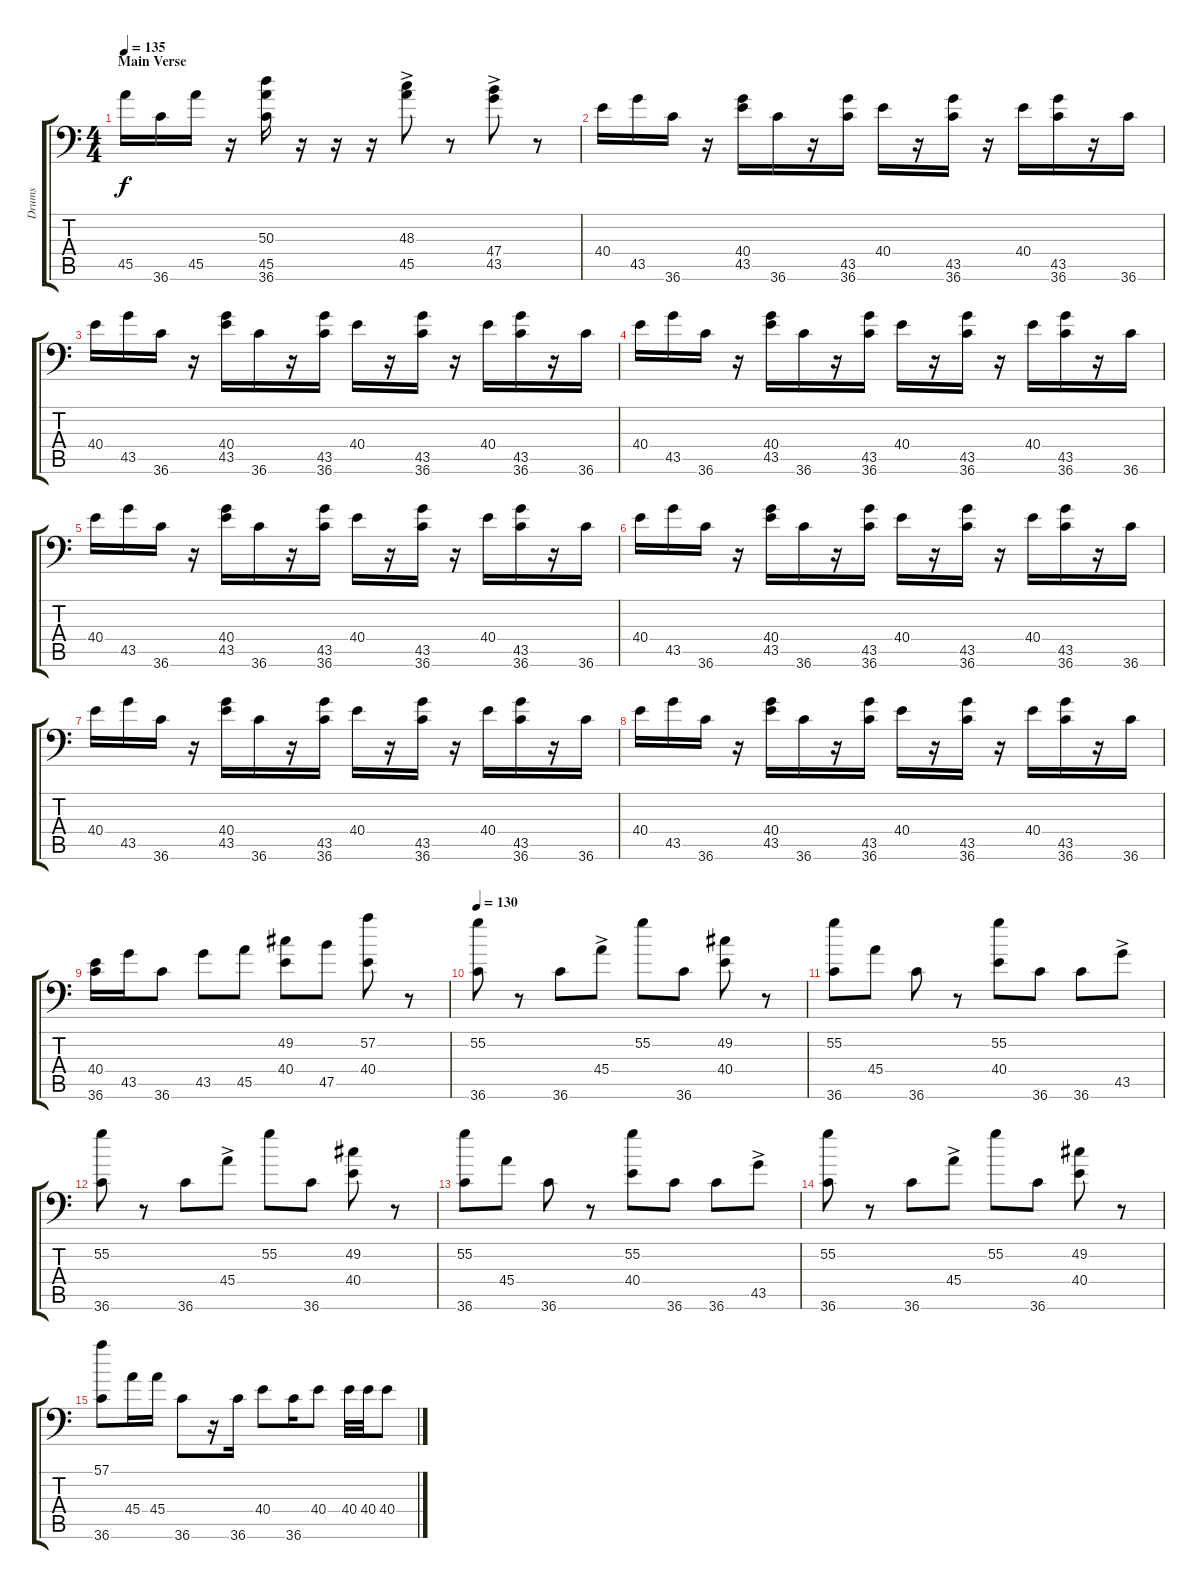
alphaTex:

\track ("Drums" "Drums") {instrument acousticgrandpiano}
\staff {score tabs}
\tuning (C-1 C-1 C-1 C-1 C-1 C-1) {hide}
\ts (4 4)
\section ("" "Main Verse")
\tempo 135
\clef f4
\ks c
45.5.16{dy f} 36.6.16 45.5.16 r.16 (50.3 45.5 36.6).16 r.16 r.16 r.16 (48.3 45.5{ac}).8 r.8 (47.4{ac} 43.5{ac}).8 r.8 |
40.4.16 43.5.16 36.6.16 r.16 (40.4 43.5).16 36.6.16 r.16 (43.5 36.6).16 40.4.16 r.16 (43.5 36.6).16 r.16 40.4.16 (43.5 36.6).16 r.16 36.6.16 |
40.4.16 43.5.16 36.6.16 r.16 (40.4 43.5).16 36.6.16 r.16 (43.5 36.6).16 40.4.16 r.16 (43.5 36.6).16 r.16 40.4.16 (43.5 36.6).16 r.16 36.6.16 |
40.4.16 43.5.16 36.6.16 r.16 (40.4 43.5).16 36.6.16 r.16 (43.5 36.6).16 40.4.16 r.16 (43.5 36.6).16 r.16 40.4.16 (43.5 36.6).16 r.16 36.6.16 |
40.4.16 43.5.16 36.6.16 r.16 (40.4 43.5).16 36.6.16 r.16 (43.5 36.6).16 40.4.16 r.16 (43.5 36.6).16 r.16 40.4.16 (43.5 36.6).16 r.16 36.6.16 |
40.4.16 43.5.16 36.6.16 r.16 (40.4 43.5).16 36.6.16 r.16 (43.5 36.6).16 40.4.16 r.16 (43.5 36.6).16 r.16 40.4.16 (43.5 36.6).16 r.16 36.6.16 |
40.4.16 43.5.16 36.6.16 r.16 (40.4 43.5).16 36.6.16 r.16 (43.5 36.6).16 40.4.16 r.16 (43.5 36.6).16 r.16 40.4.16 (43.5 36.6).16 r.16 36.6.16 |
40.4.16 43.5.16 36.6.16 r.16 (40.4 43.5).16 36.6.16 r.16 (43.5 36.6).16 40.4.16 r.16 (43.5 36.6).16 r.16 40.4.16 (43.5 36.6).16 r.16 36.6.16 |
(40.4 36.6).16 43.5.16 36.6.8 43.5.8 45.5.8 (49.2 40.4).8 47.5.8 (57.2 40.4).8 r.8 |
\tempo 130
(55.2 36.6).8 r.8 36.6.8 45.4{ac}.8 55.2.8 36.6.8 (49.2 40.4).8 r.8 |
(55.2 36.6).8 45.4.8 36.6.8 r.8 (55.2 40.4).8 36.6.8 36.6.8 43.5{ac}.8 |
(55.2 36.6).8 r.8 36.6.8 45.4{ac}.8 55.2.8 36.6.8 (49.2 40.4).8 r.8 |
(55.2 36.6).8 45.4.8 36.6.8 r.8 (55.2 40.4).8 36.6.8 36.6.8 43.5{ac}.8 |
(55.2 36.6).8 r.8 36.6.8 45.4{ac}.8 55.2.8 36.6.8 (49.2 40.4).8 r.8 |
(57.1 36.6).8 45.4.16 45.4.16 36.6.8 r.16 36.6.16 40.4.8 36.6.16 40.4.8 40.4.32 40.4.32 40.4.8
